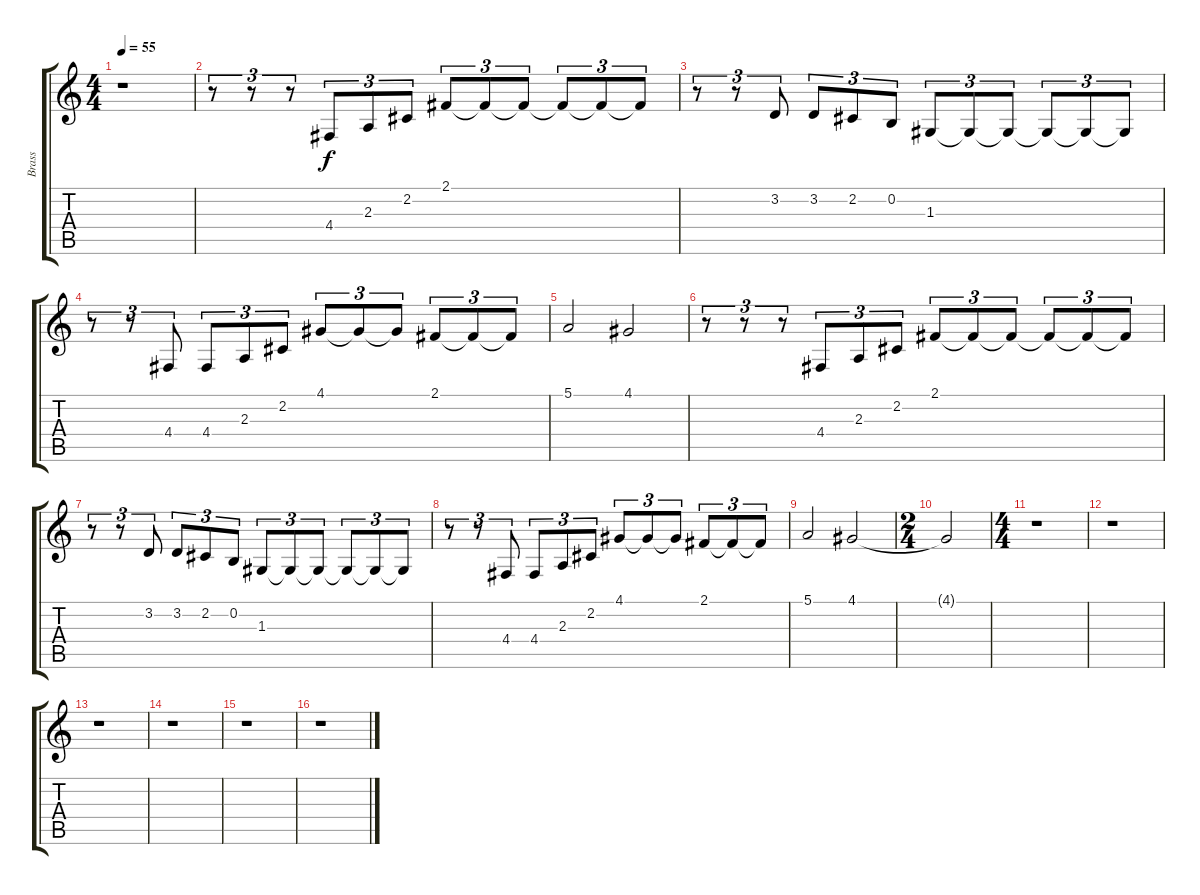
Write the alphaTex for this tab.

\track ("Brass" "Brass") {instrument tuba}
\staff {score tabs}
\tuning (E4 B3 G3 D3 A2 E2) {hide}
\ts (4 4)
\tempo 55
\clef g2
\ks c
r.1{dy f} |
r.8{tu (3 2)} r.8{tu (3 2)} r.8{tu (3 2)} 4.4.8{tu (3 2)} 2.3.8{tu (3 2)} 2.2.8{tu (3 2)} 2.1.8{tu (3 2)} 2.1{t}.8{tu (3 2)} 2.1{t}.8{tu (3 2)} 2.1{t}.8{tu (3 2)} 2.1{t}.8{tu (3 2)} 2.1{t}.8{tu (3 2)} |
r.8{tu (3 2)} r.8{tu (3 2)} 3.2.8{tu (3 2)} 3.2.8{tu (3 2)} 2.2.8{tu (3 2)} 0.2.8{tu (3 2)} 1.3.8{tu (3 2)} 1.3{t}.8{tu (3 2)} 1.3{t}.8{tu (3 2)} 1.3{t}.8{tu (3 2)} 1.3{t}.8{tu (3 2)} 1.3{t}.8{tu (3 2)} |
r.8{tu (3 2)} r.8{tu (3 2)} 4.4.8{tu (3 2)} 4.4.8{tu (3 2)} 2.3.8{tu (3 2)} 2.2.8{tu (3 2)} 4.1.8{tu (3 2)} 4.1{t}.8{tu (3 2)} 4.1{t}.8{tu (3 2)} 2.1.8{tu (3 2)} 2.1{t}.8{tu (3 2)} 2.1{t}.8{tu (3 2)} |
5.1.2 4.1.2 |
r.8{tu (3 2)} r.8{tu (3 2)} r.8{tu (3 2)} 4.4.8{tu (3 2)} 2.3.8{tu (3 2)} 2.2.8{tu (3 2)} 2.1.8{tu (3 2)} 2.1{t}.8{tu (3 2)} 2.1{t}.8{tu (3 2)} 2.1{t}.8{tu (3 2)} 2.1{t}.8{tu (3 2)} 2.1{t}.8{tu (3 2)} |
r.8{tu (3 2)} r.8{tu (3 2)} 3.2.8{tu (3 2)} 3.2.8{tu (3 2)} 2.2.8{tu (3 2)} 0.2.8{tu (3 2)} 1.3.8{tu (3 2)} 1.3{t}.8{tu (3 2)} 1.3{t}.8{tu (3 2)} 1.3{t}.8{tu (3 2)} 1.3{t}.8{tu (3 2)} 1.3{t}.8{tu (3 2)} |
r.8{tu (3 2)} r.8{tu (3 2)} 4.4.8{tu (3 2)} 4.4.8{tu (3 2)} 2.3.8{tu (3 2)} 2.2.8{tu (3 2)} 4.1.8{tu (3 2)} 4.1{t}.8{tu (3 2)} 4.1{t}.8{tu (3 2)} 2.1.8{tu (3 2)} 2.1{t}.8{tu (3 2)} 2.1{t}.8{tu (3 2)} |
5.1.2 4.1.2 |
\ts (2 4)
4.1{t}.2 |
\ts (4 4)
r.1 |
r.1 |
r.1 |
r.1 |
r.1 |
r.1
